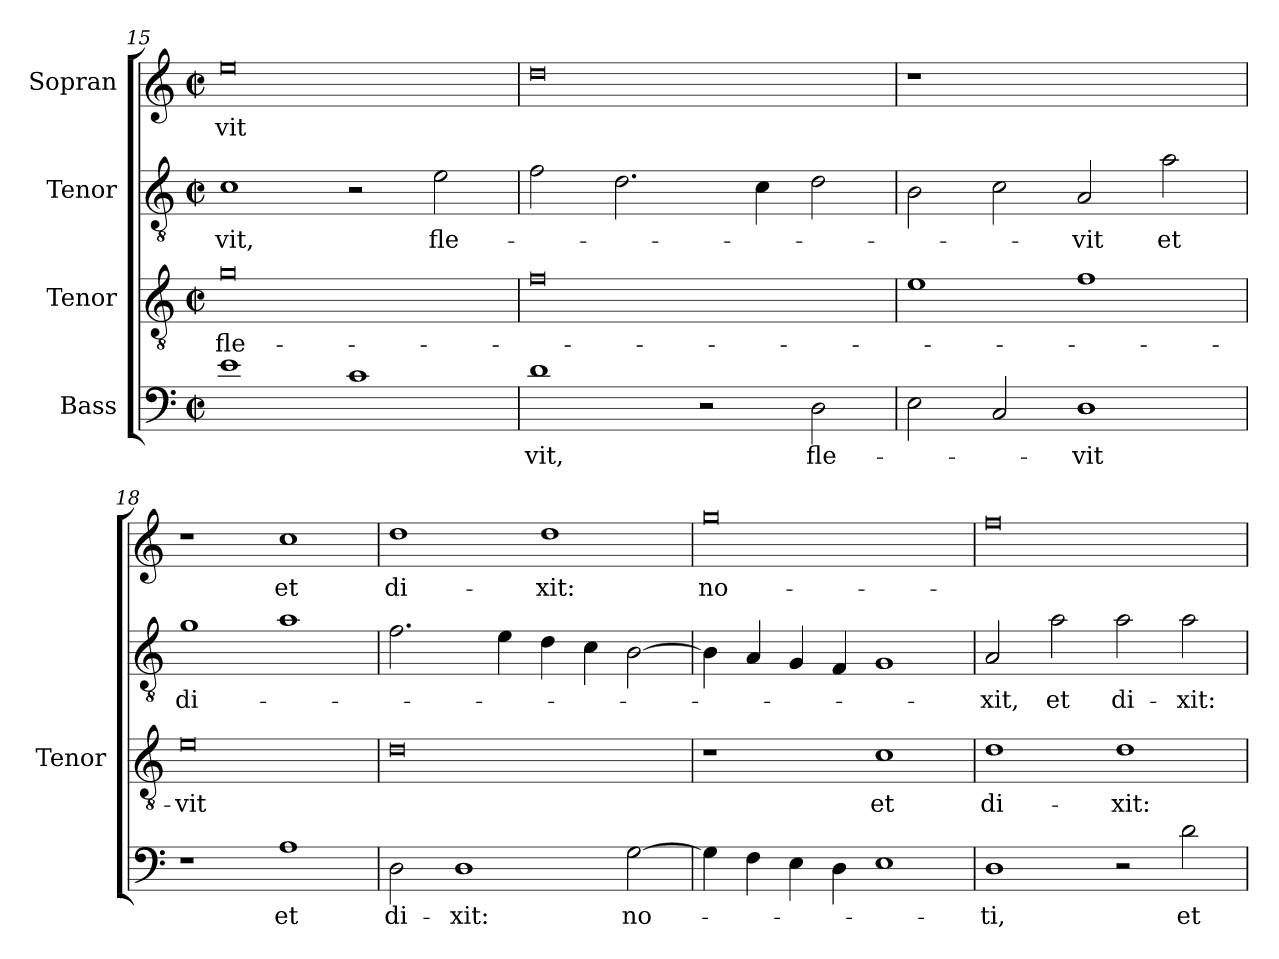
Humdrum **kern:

**kern	**text	**kern	**text	**kern	**text	**kern	**text
*part4	*part4	*part3	*part3	*part2	*part2	*part1	*part1
*staff4	*staff4	*staff3	*staff3	*staff2	*staff2	*staff1	*staff1
*I"Bass	*	*I"Tenor	*	*I"Tenor	*	*I"Sopran	*
*	*	*I'Tenor	*	*	*	*	*
!!LO:LB:g=z
*clefF4	*	*clefGv2	*	*clefGv2	*	*clefG2	*
*	*	*ITrd7c12	*	*ITrd7c12	*	*	*
*k[]	*	*k[]	*	*k[]	*	*k[]	*
*M2/2	*	*M2/2	*	*M2/2	*	*M2/2	*
*met(c|)	*	*met(c|)	*	*met(c|)	*	*met(c|)	*
=15	=15	=15	=15	=15	=15	=15	=15
!	!	!	!LO:LY:b:color=#000000	!	!	!	!
!	!	!	!	!	!LO:LY:b:color=#000000	!	!
!	!	!	!	!	!	!	!LO:LY:b:color=#000000
1ei	.	0Gi	fle-	1Ci	-vit,	0eei	-vit
1ci	.	.	.	2r	.	.	.
!	!	!	!	!	!LO:LY:b:color=#000000	!	!
.	.	.	.	2Ei\	fle-	.	.
=16	=16	=16	=16	=16	=16	=16	=16
!	!LO:LY:b:color=#000000	!	!	!	!	!	!
1di	-vit,	0Fi	.	2Fi\	.	0ddi	.
.	.	.	.	2.Di\	.	.	.
2r	.	.	.	.	.	.	.
.	.	.	.	4Ci\	.	.	.
!	!LO:LY:b:color=#000000	!	!	!	!	!	!
2Di\	fle-	.	.	2Di\	.	.	.
=17	=17	=17	=17	=17	=17	=17	=17
!	!	!	!	!	!	!LO:N:vis=1	!
2Ei\	.	1Ei	.	2BBi\	.	1r	.
2Ci/	.	.	.	2Ci\	.	.	.
!	!LO:LY:b:color=#000000	!	!	!	!	!	!
!	!	!	!	!	!LO:LY:b:color=#000000	!	!
1Di	-vit	1Fi	.	2AAi/	-vit	1ryy	.
!	!	!	!	!	!LO:LY:b:color=#000000	!	!
.	.	.	.	2Ai\	et	.	.
=18	=18	=18	=18	=18	=18	=18	=18
!	!	!	!LO:LY:b:color=#000000	!	!	!	!
!	!	!	!	!	!LO:LY:b:color=#000000	!	!
1r	.	0Ei	-vit	1Gi	di-	1r	.
!	!LO:LY:b:color=#000000	!	!	!	!	!	!
!	!	!	!	!	!	!	!LO:LY:b:color=#000000
1Ai	et	.	.	1Ai	.	1cci	et
=19	=19	=19	=19	=19	=19	=19	=19
!	!LO:LY:b:color=#000000	!	!	!	!	!	!
!	!	!	!	!	!	!	!LO:LY:b:color=#000000
2Di\	di-	0Di	.	2.Fi\	.	1ddi	di-
!	!LO:LY:b:color=#000000	!	!	!	!	!	!
1Di	-xit:	.	.	.	.	.	.
.	.	.	.	4Ei\	.	.	.
!	!	!	!	!	!	!	!LO:LY:b:color=#000000
.	.	.	.	4Di\	.	1ddi	-xit:
.	.	.	.	4Ci\	.	.	.
!	!LO:LY:b:color=#000000	!	!	!	!	!	!
[>2Gi\	no-	.	.	[>2BBi\	.	.	.
=20	=20	=20	=20	=20	=20	=20	=20
!	!	!	!	!	!	!	!LO:LY:b:color=#000000
4Gi\]	.	1r	.	4BBi\]	.	0ggi	no-
4Fi\	.	.	.	4AAi/	.	.	.
4Ei\	.	.	.	4GGi/	.	.	.
4Di\	.	.	.	4FFi/	.	.	.
!	!	!	!LO:LY:b:color=#000000	!	!	!	!
1Ei	.	1Ci	et	1GGi	.	.	.
!!LO:PB:g=z
=21	=21	=21	=21	=21	=21	=21	=21
!	!LO:LY:b:color=#000000	!	!	!	!	!	!
!	!	!	!LO:LY:b:color=#000000	!	!	!	!
!	!	!	!	!	!LO:LY:b:color=#000000	!	!
1Di	-ti,	1Di	di-	2AAi/	-xit,	0ffi	.
!	!	!	!	!	!LO:LY:b:color=#000000	!	!
.	.	.	.	2Ai\	et	.	.
!	!	!	!LO:LY:b:color=#000000	!	!	!	!
!	!	!	!	!	!LO:LY:b:color=#000000	!	!
2r	.	1Di	-xit:	2Ai\	di-	.	.
!	!LO:LY:b:color=#000000	!	!	!	!	!	!
!	!	!	!	!	!LO:LY:b:color=#000000	!	!
2di\	et	.	.	2Ai\	-xit:	.	.
=	=	=	=	=	=	=	=
*-	*-	*-	*-	*-	*-	*-	*-
